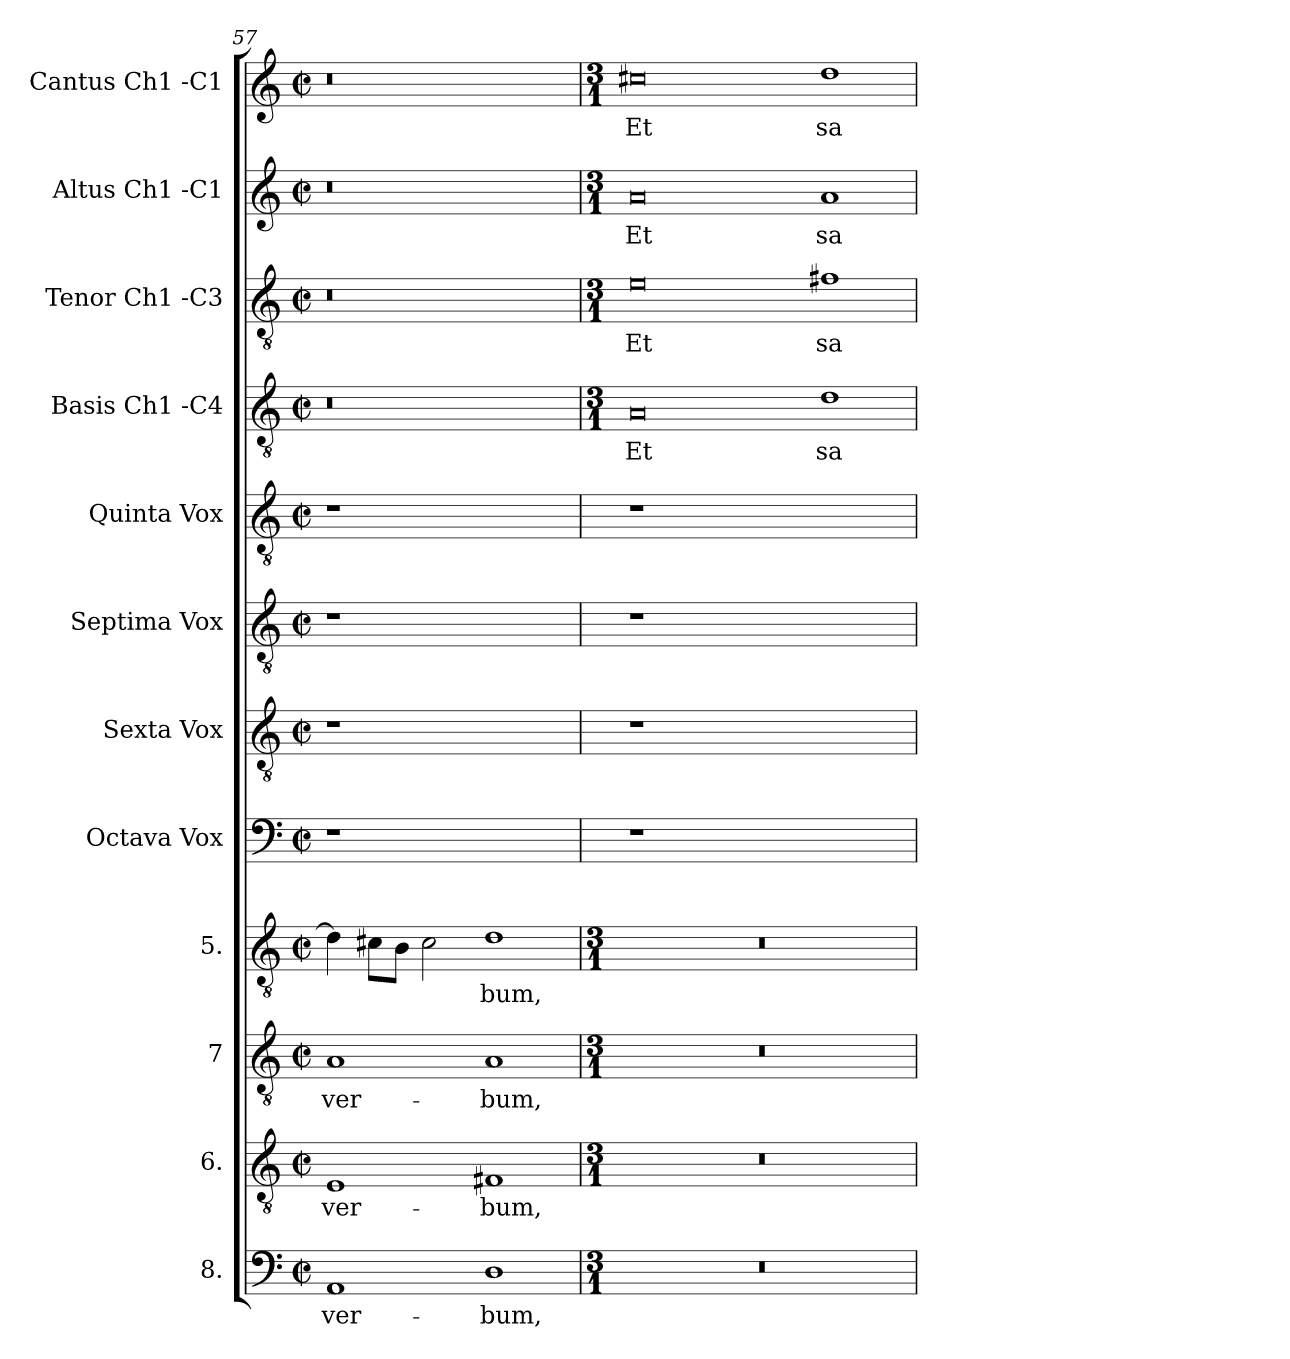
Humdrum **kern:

**kern	**text	**kern	**text	**kern	**text	**kern	**text	**kern	**kern	**kern	**kern	**kern	**text	**kern	**text	**kern	**text	**kern	**text
*part12	*part12	*part11	*part11	*part10	*part10	*part9	*part9	*part8	*part7	*part6	*part5	*part4	*part4	*part3	*part3	*part2	*part2	*part1	*part1
*staff12	*staff12	*staff11	*staff11	*staff10	*staff10	*staff9	*staff9	*staff8	*staff7	*staff6	*staff5	*staff4	*staff4	*staff3	*staff3	*staff2	*staff2	*staff1	*staff1
*I"8.	*	*I"6.	*	*I"7	*	*I"5.	*	*I"Octava  Vox	*I"Sexta  Vox	*I"Septima  Vox	*I"Quinta  Vox	*I"Basis  Ch1 -C4	*	*I"Tenor  Ch1 -C3	*	*I"Altus  Ch1 -C1	*	*I"Cantus  Ch1 -C1	*
*	*	*	*	*	*	*	*	*	*	*	*	*	*	*I'T	*	*I'A	*	*I'C	*
*clefF4	*	*clefGv2	*	*clefGv2	*	*clefGv2	*	*clefF4	*clefGv2	*clefGv2	*clefGv2	*clefGv2	*	*clefGv2	*	*clefG2	*	*clefG2	*
*k[]	*	*k[]	*	*k[]	*	*k[]	*	*k[]	*k[]	*k[]	*k[]	*k[]	*	*k[]	*	*k[]	*	*k[]	*
*C:	*	*C:	*	*C:	*	*C:	*	*C:	*C:	*C:	*C:	*C:	*	*C:	*	*C:	*	*C:	*
*M2/2	*	*M2/2	*	*M2/2	*	*M2/2	*	*M2/2	*M2/2	*M2/2	*M2/2	*M2/2	*	*M2/2	*	*M2/2	*	*M2/2	*
*met(c|)	*	*met(c|)	*	*met(c|)	*	*met(c|)	*	*met(c|)	*met(c|)	*met(c|)	*met(c|)	*met(c|)	*	*met(c|)	*	*met(c|)	*	*met(c|)	*
=57	=57	=57	=57	=57	=57	=57	=57	=57	=57	=57	=57	=57	=57	=57	=57	=57	=57	=57	=57
!	!LO:LY:b:cj	!	!LO:LY:b:cj	!	!LO:LY:b:cj	!	!LO:LY:b:cj	!	!	!	!	!	!	!	!	!	!	!	!
1AA	ver-	1E	ver-	1A	ver-	4d\]	--	1r	1r	1r	1r	0r	.	0r	.	0r	.	0r	.
!	!	!	!	!	!	!	!LO:LY:b:cj	!	!	!	!	!	!	!	!	!	!	!	!
.	.	.	.	.	.	8c#X\L	--	.	.	.	.	.	.	.	.	.	.	.	.
!	!	!	!	!	!	!	!LO:LY:b:cj	!	!	!	!	!	!	!	!	!	!	!	!
.	.	.	.	.	.	8B\J	--	.	.	.	.	.	.	.	.	.	.	.	.
!	!	!	!	!	!	!	!LO:LY:b:cj	!	!	!	!	!	!	!	!	!	!	!	!
.	.	.	.	.	.	2c#\	--	.	.	.	.	.	.	.	.	.	.	.	.
!	!LO:LY:b:cj	!	!LO:LY:b:cj	!	!LO:LY:b:cj	!	!LO:LY:b:cj	!	!	!	!	!	!	!	!	!	!	!	!
1D	-bum,	1F#X	-bum,	1A	-bum,	1d	-bum,	1ryy	1ryy	1ryy	1ryy	.	.	.	.	.	.	.	.
=58	=58	=58	=58	=58	=58	=58	=58	=58	=58	=58	=58	=58	=58	=58	=58	=58	=58	=58	=58
*M3/1	*	*M3/1	*	*M3/1	*	*M3/1	*	*	*	*	*	*M3/1	*	*M3/1	*	*M3/1	*	*M3/1	*
!	!	!	!	!	!	!	!	!	!	!	!	!	!LO:LY:b:cj	!	!LO:LY:b:cj	!	!LO:LY:b:cj	!	!LO:LY:b:cj
0.r	.	0.r	.	0.r	.	0.r	.	1r	1r	1r	1r	0A	Et	0e	Et	0a	Et	0cc#X	Et
.	.	.	.	.	.	.	.	0ryy	0ryy	0ryy	0ryy	.	.	.	.	.	.	.	.
!	!	!	!	!	!	!	!	!	!	!	!	!	!LO:LY:b:cj	!	!LO:LY:b:cj	!	!LO:LY:b:cj	!	!LO:LY:b:cj
.	.	.	.	.	.	.	.	.	.	.	.	1d	sa-	1f#X	sa-	1a	sa-	1dd	sa-
=	=	=	=	=	=	=	=	=	=	=	=	=	=	=	=	=	=	=	=
*-	*-	*-	*-	*-	*-	*-	*-	*-	*-	*-	*-	*-	*-	*-	*-	*-	*-	*-	*-
